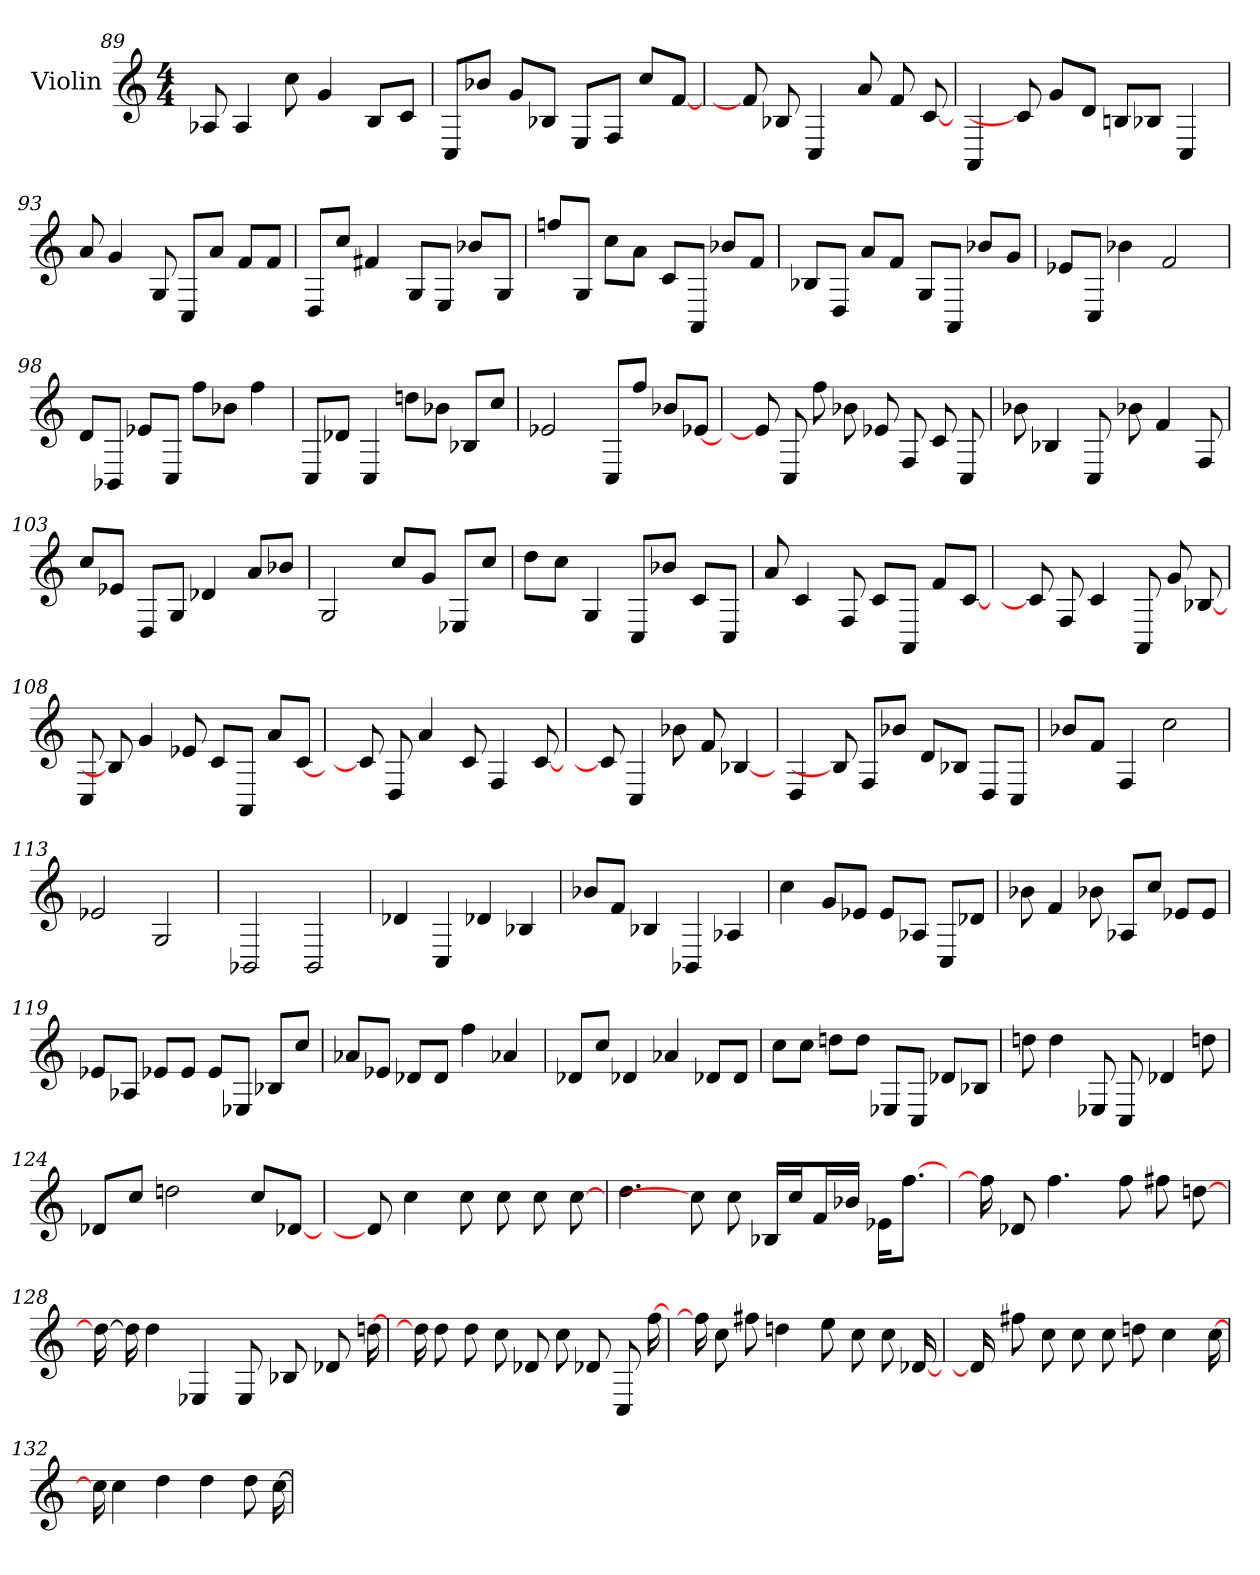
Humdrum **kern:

**kern
*part1
*staff1
*I"Violin
*I'Vln
*clefG2
*M4/4
=89
8A-X
4A-
8cc
4g
8B/L
8c/J
=90
8C/L
8b-X/J
8g/L
8B-X/J
8E/L
8F/J
8cc/L
[8f/J
=91
8ryy
8f]
8B-X
4C
8a
8f
[8c
=92
4AA
8c]
8g/L
8d/J
8Bn/L
8B-X/J
4C
=93
8a
4g
8G
8C/L
8a/J
8f/L
8f/J
=94
8D/L
8cc/J
4f#X
8G/L
8E/J
8b-X/L
8G/J
=95
8ffn/L
8G/J
8cc\L
8a\J
8c/L
8AA/J
8b-X/L
8f/J
=96
8B-X/L
8D/J
8a/L
8f/J
8G/L
8AA/J
8b-X/L
8g/J
=97
8e-X/L
8C/J
4b-X
2f
=98
8d/L
8BB-X/J
8e-X/L
8C/J
8ff\L
8b-X\J
4ff
=99
8C/L
8d-X/J
4C
8ddn\L
8b-X\J
8B-X/L
8cc/J
=100
2e-X
8C/L
8ff/J
8b-X/L
[8e-X/J
=101
8ryy
8e-]
8C
8ff
8b-X
8e-X
8F
8c
8C
=102
8b-X
4B-X
8C
8b-X
4f
8F
=103
8cc/L
8e-X/J
8D/L
8G/J
4d-X
8a/L
8b-X/J
=104
2G
8cc/L
8g/J
8E-X/L
8cc/J
=105
8dd\L
8cc\J
4G
8C/L
8b-X/J
8c/L
8C/J
=106
8a
4c
8F
8c/L
8AA/J
8f/L
[8c/J
=107
8ryy
8c]
8F
4c
8AA
8g
[8B-X
=108
8C
8B-]
4g
8e-X
8c/L
8AA/J
8a/L
[8c/J
=109
8ryy
8c]
8D
4a
8c
4F
[8c
=110
8ryy
8c]
4C
8b-X
8f
[4B-X
=111
4D
8B-]
8F/L
8b-X/J
8d/L
8B-X/J
8D/L
8C/J
=112
8b-X/L
8f/J
4F
2cc
=113
2e-X
2G
=114
2BB-X
2BB-
=115
4d-X
4C
4d-X
4B-X
=116
8b-X/L
8f/J
4B-X
4BB-X
4A-X
=117
4cc
8g/L
8e-X/J
8e-/L
8A-X/J
8C/L
8d-X/J
=118
8b-X
4f
8b-X
8A-X/L
8cc/J
8e-X/L
8e-/J
=119
8e-X/L
8A-X/J
8e-X/L
8e-/J
8e-/L
8E-X/J
8B-X/L
8cc/J
=120
8a-X/L
8e-X/J
8d-X/L
8d-/J
4ff
4a-X
=121
8d-X/L
8cc/J
4d-X
4a-X
8d-X/L
8d-/J
=122
8cc\L
8cc\J
8ddn\L
8dd\J
8E-X/L
8C/J
8d-X/L
8B-X/J
=123
8ddn
4dd
8E-X
8C
4d-X
8ddn
=124
8d-X/L
8cc/J
2ddn
8cc/L
[8d-X/J
=125
8ryy
8d-]
4cc
8cc
8cc
8cc
[8cc
=126
4.dd
8cc]
8cc
16B-X/LL
16cc/J
16f/L
16b-X/JJ
16e-X\KL
[8.ff\J
=127
16ryy
16ff]
8d-X
4.ff
8ff
8ff#X
[8ddn
=128
16ryy
16dd_
16dd]
4dd
4E-X
8E-
8B-X
8d-X
[16ddn
=129
16ryy
16dd]
8dd
8dd
8cc
8d-X
8cc
8d-X
8C
[16ff
=130
16ryy
16ff]
8cc
8ff#X
4ddn
8ee
8cc
8cc
[16d-X
=131
16ryy
16d-]
8ff#X
8cc
8cc
8cc
8ddn
4cc
[16cc
=132
16ryy
16cc]
4cc
4dd
4dd
8dd
[16cc
=
*-
